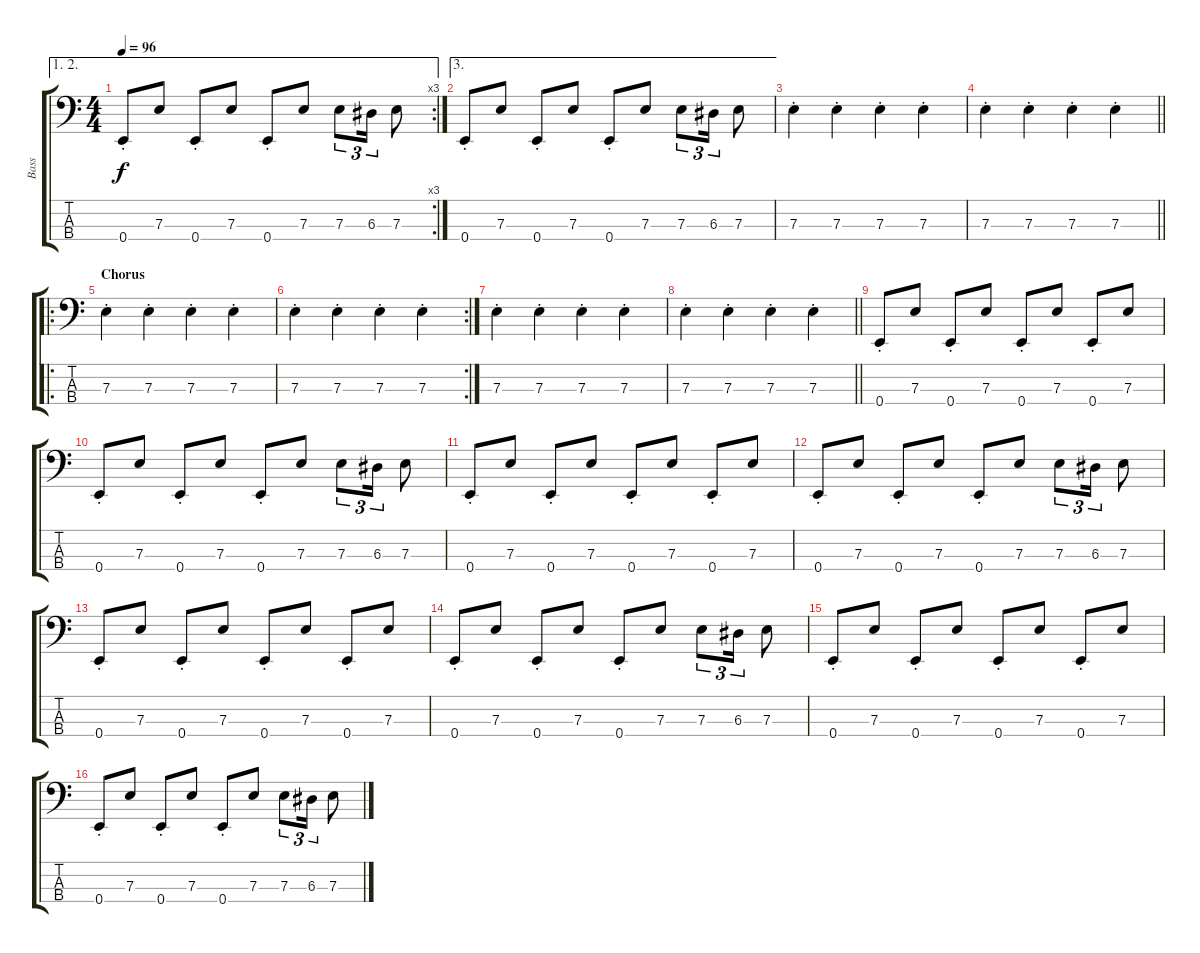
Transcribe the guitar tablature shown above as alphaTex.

\track ("Bass" "Bass") {instrument electricbasspick}
\staff {score tabs}
\tuning (G2 D2 A1 E1) {hide}
\ae (1 2)
\rc 3
\ts (4 4)
\tempo 96
\clef f4
\ks c
0.4{st}.8{dy f} 7.3.8 0.4{st}.8 7.3.8 0.4{st}.8 7.3.8 7.3.8{tu (3 2)} 6.3.16{tu (3 2)} 7.3.8 |
\ae 3
0.4{st}.8 7.3.8 0.4{st}.8 7.3.8 0.4{st}.8 7.3.8 7.3.8{tu (3 2)} 6.3.16{tu (3 2)} 7.3.8 |
7.3{st}.4 7.3{st}.4 7.3{st}.4 7.3{st}.4 |
\barLineRight lightlight
7.3{st}.4 7.3{st}.4 7.3{st}.4 7.3{st}.4 |
\ro
\section ("" "Chorus")
7.3{st}.4 7.3{st}.4 7.3{st}.4 7.3{st}.4 |
\rc 2
7.3{st}.4 7.3{st}.4 7.3{st}.4 7.3{st}.4 |
7.3{st}.4 7.3{st}.4 7.3{st}.4 7.3{st}.4 |
\barLineRight lightlight
7.3{st}.4 7.3{st}.4 7.3{st}.4 7.3{st}.4 |
0.4{st}.8 7.3.8 0.4{st}.8 7.3.8 0.4{st}.8 7.3.8 0.4{st}.8 7.3.8 |
0.4{st}.8 7.3.8 0.4{st}.8 7.3.8 0.4{st}.8 7.3.8 7.3.8{tu (3 2)} 6.3.16{tu (3 2)} 7.3.8 |
0.4{st}.8 7.3.8 0.4{st}.8 7.3.8 0.4{st}.8 7.3.8 0.4{st}.8 7.3.8 |
0.4{st}.8 7.3.8 0.4{st}.8 7.3.8 0.4{st}.8 7.3.8 7.3.8{tu (3 2)} 6.3.16{tu (3 2)} 7.3.8 |
0.4{st}.8 7.3.8 0.4{st}.8 7.3.8 0.4{st}.8 7.3.8 0.4{st}.8 7.3.8 |
0.4{st}.8 7.3.8 0.4{st}.8 7.3.8 0.4{st}.8 7.3.8 7.3.8{tu (3 2)} 6.3.16{tu (3 2)} 7.3.8 |
0.4{st}.8 7.3.8 0.4{st}.8 7.3.8 0.4{st}.8 7.3.8 0.4{st}.8 7.3.8 |
0.4{st}.8 7.3.8 0.4{st}.8 7.3.8 0.4{st}.8 7.3.8 7.3.8{tu (3 2)} 6.3.16{tu (3 2)} 7.3.8
